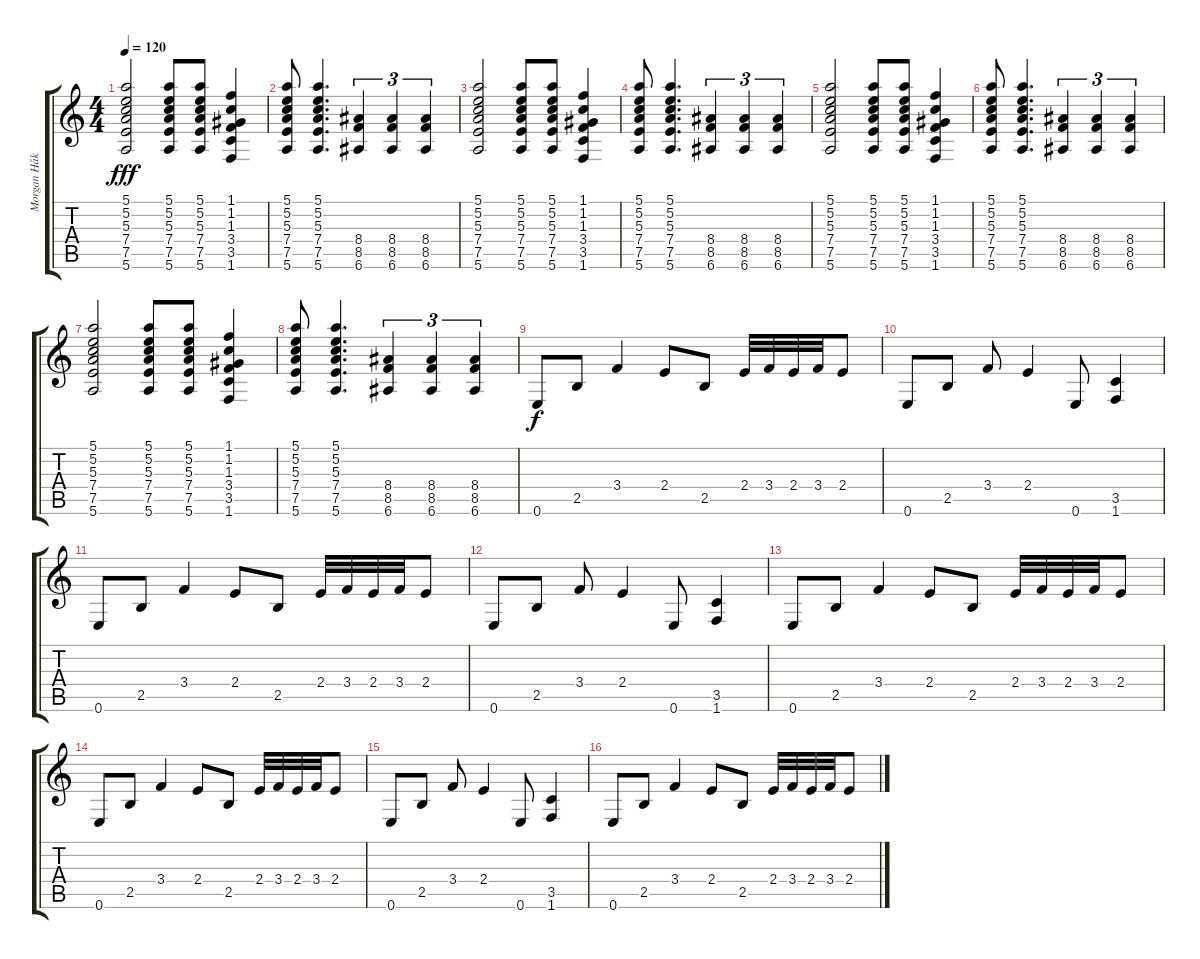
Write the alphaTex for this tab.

\track ("Morgan Håkansson" "Morgan Håk") {instrument distortionguitar}
\staff {score tabs}
\tuning (E4 B3 G3 D3 A2 E2) {hide}
\ts (4 4)
\tempo 120
\clef g2
\ks c
(5.1 5.2 5.3 7.4 7.5 5.6).2{dy fff} (5.1 5.2 5.3 7.4 7.5 5.6).8 (5.1 5.2 5.3 7.4 7.5 5.6).8 (1.1 1.2 1.3 3.4 3.5 1.6).4 |
(5.1 5.2 5.3 7.4 7.5 5.6).8 (5.1 5.2 5.3 7.4 7.5 5.6).4{d} (8.4 8.5 6.6).4{tu (3 2)} (8.4 8.5 6.6).4{tu (3 2)} (8.4 8.5 6.6).4{tu (3 2)} |
(5.1 5.2 5.3 7.4 7.5 5.6).2 (5.1 5.2 5.3 7.4 7.5 5.6).8 (5.1 5.2 5.3 7.4 7.5 5.6).8 (1.1 1.2 1.3 3.4 3.5 1.6).4 |
(5.1 5.2 5.3 7.4 7.5 5.6).8 (5.1 5.2 5.3 7.4 7.5 5.6).4{d} (8.4 8.5 6.6).4{tu (3 2)} (8.4 8.5 6.6).4{tu (3 2)} (8.4 8.5 6.6).4{tu (3 2)} |
(5.1 5.2 5.3 7.4 7.5 5.6).2 (5.1 5.2 5.3 7.4 7.5 5.6).8 (5.1 5.2 5.3 7.4 7.5 5.6).8 (1.1 1.2 1.3 3.4 3.5 1.6).4 |
(5.1 5.2 5.3 7.4 7.5 5.6).8 (5.1 5.2 5.3 7.4 7.5 5.6).4{d} (8.4 8.5 6.6).4{tu (3 2)} (8.4 8.5 6.6).4{tu (3 2)} (8.4 8.5 6.6).4{tu (3 2)} |
(5.1 5.2 5.3 7.4 7.5 5.6).2 (5.1 5.2 5.3 7.4 7.5 5.6).8 (5.1 5.2 5.3 7.4 7.5 5.6).8 (1.1 1.2 1.3 3.4 3.5 1.6).4 |
(5.1 5.2 5.3 7.4 7.5 5.6).8 (5.1 5.2 5.3 7.4 7.5 5.6).4{d} (8.4 8.5 6.6).4{tu (3 2)} (8.4 8.5 6.6).4{tu (3 2)} (8.4 8.5 6.6).4{tu (3 2)} |
0.6.8{dy f} 2.5.8 3.4.4 2.4.8 2.5.8 2.4.32 3.4.32 2.4.32 3.4.32 2.4.8 |
0.6.8 2.5.8 3.4.8 2.4.4 0.6.8 (3.5 1.6).4 |
0.6.8 2.5.8 3.4.4 2.4.8 2.5.8 2.4.32 3.4.32 2.4.32 3.4.32 2.4.8 |
0.6.8 2.5.8 3.4.8 2.4.4 0.6.8 (3.5 1.6).4 |
0.6.8 2.5.8 3.4.4 2.4.8 2.5.8 2.4.32 3.4.32 2.4.32 3.4.32 2.4.8 |
0.6.8 2.5.8 3.4.4 2.4.8 2.5.8 2.4.32 3.4.32 2.4.32 3.4.32 2.4.8 |
0.6.8 2.5.8 3.4.8 2.4.4 0.6.8 (3.5 1.6).4 |
0.6.8 2.5.8 3.4.4 2.4.8 2.5.8 2.4.32 3.4.32 2.4.32 3.4.32 2.4.8
